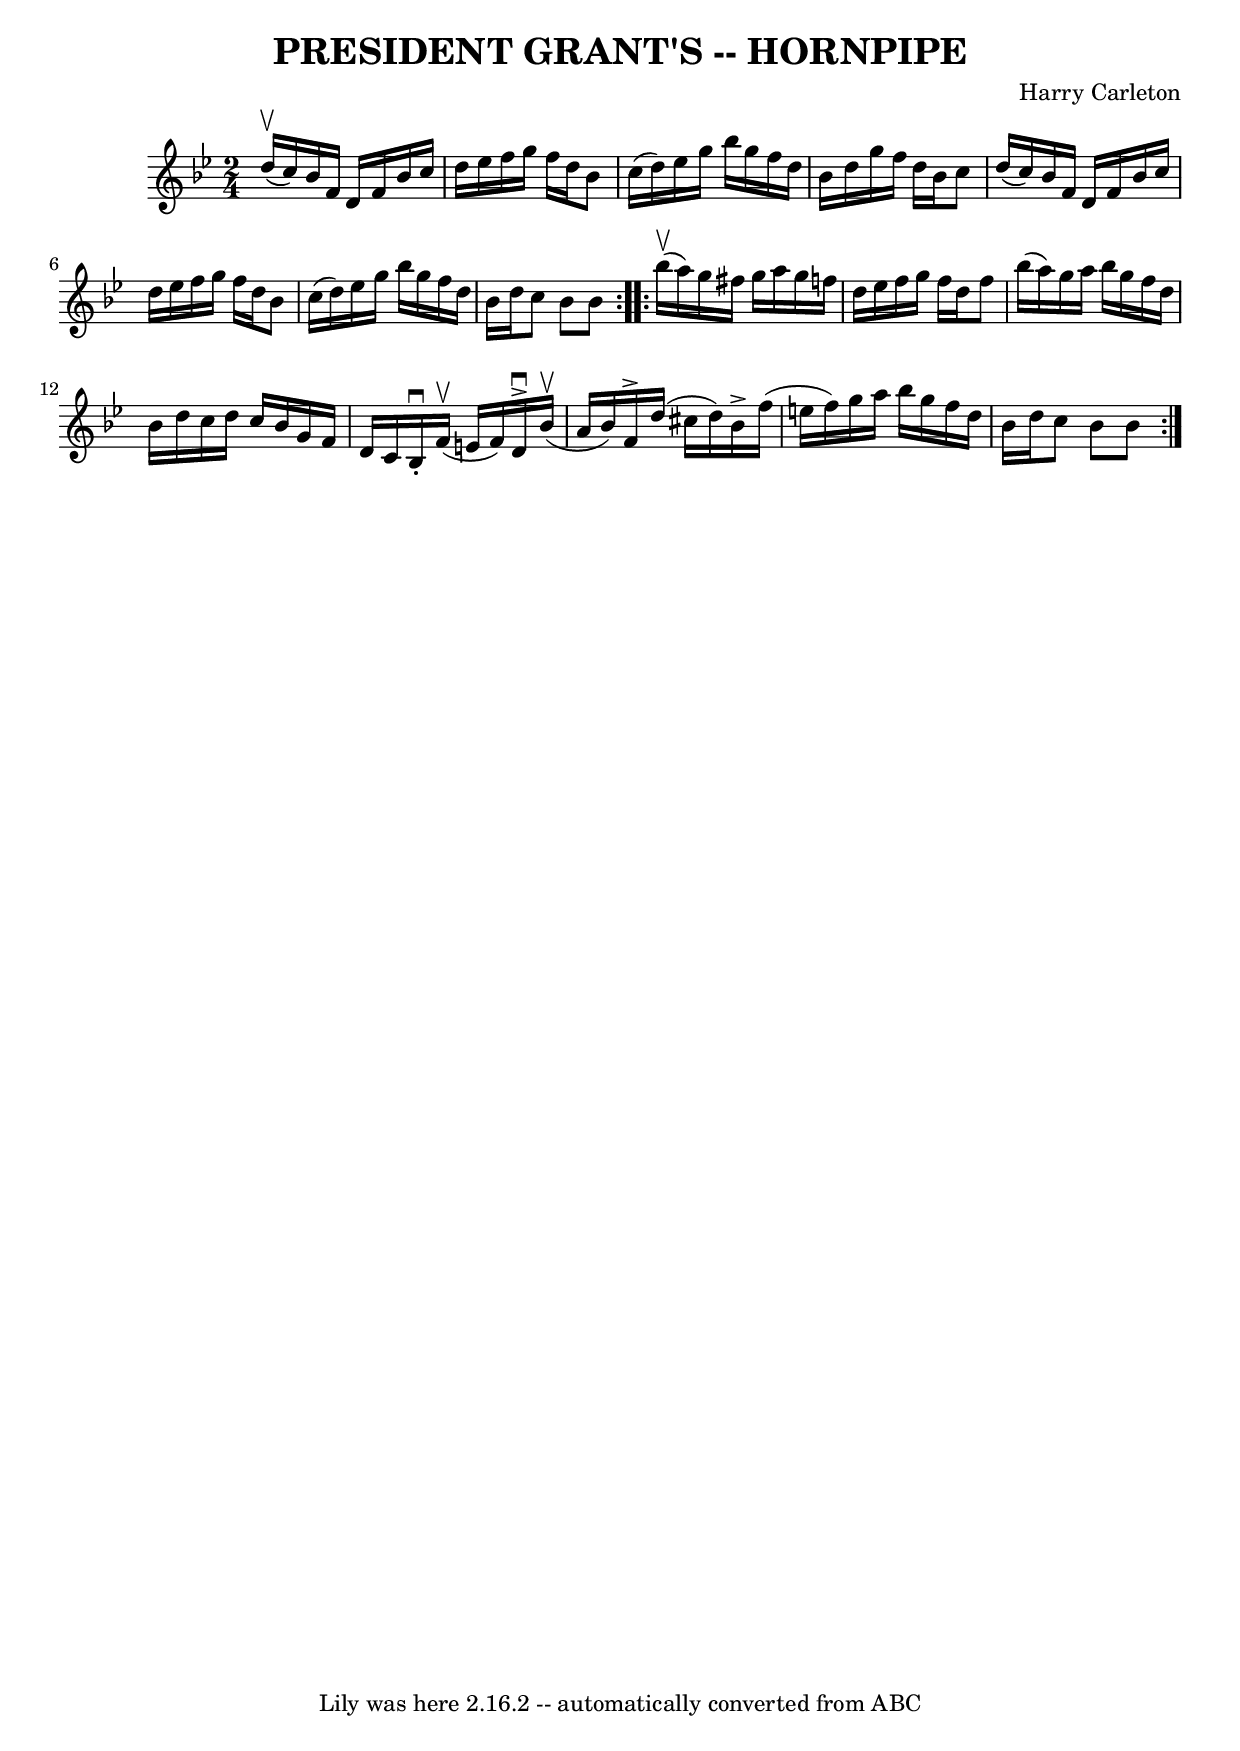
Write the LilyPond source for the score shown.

\version "2.7.40"
\include "Mammoth.ily"
\header {
	%% book = "Ryan's Mammoth Collection of Fiddle Tunes"
	composer = "Harry Carleton"
	crossRefNumber = "1"
	footnotes = ""
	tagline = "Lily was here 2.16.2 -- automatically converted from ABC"
	title = "PRESIDENT GRANT'S -- HORNPIPE"
}
voicedefault =  {
\set Score.defaultBarType = "empty"

\repeat volta 2 {
\time 2/4 \key bes \major d''16 (^\upbow c''16)       |
   
bes'16 f'16 d'16 f'16 bes'16 c''16 d''16 ees''16    
|
 f''16 g''16 f''16 d''16 bes'8 c''16 (d''16)   
|
 ees''16 g''16 bes''16 g''16 f''16 d''16 bes'16    
d''16    |
 g''16 f''16 d''16 bes'16 c''8 d''16 (
c''16)   |
     |
 bes'16 f'16 d'16 f'16 bes'16    
c''16 d''16 ees''16    |
 f''16 g''16 f''16 d''16    
bes'8 c''16 (d''16)   |
 ees''16 g''16 bes''16 g''16  
 f''16 d''16 bes'16 d''16    |
 c''8 bes'8 bes'8    }   
  \repeat volta 2 { bes''16 (^\upbow a''16)       |
 g''16    
fis''16 g''16 a''16 g''16 f''!16 d''16 ees''16    |
   
f''16 g''16 f''16 d''16 f''8 bes''16 (a''16)   |
   
g''16 a''16 bes''16 g''16 f''16 d''16 bes'16 d''16    
|
 c''16 d''16 c''16 bes'16 g'16 f'16 d'16 c'16    
|
     |
 bes16^\downbow-. f'16 (^\upbow e'16 f'16)  
 d'16^\accent^\downbow bes'16 (^\upbow a'16 bes'16)   |
   
f'16^\accent d''16 (cis''16 d''16) bes'16^\accent f''16 (
e''16 f''16)   |
 g''16 a''16 bes''16 g''16 f''16    
d''16 bes'16 d''16    |
 c''8 bes'8 bes'8    }   
}

\score{
    <<

	\context Staff="default"
	{
	    \voicedefault 
	}

    >>
	\layout {
	}
	\midi {}
}
